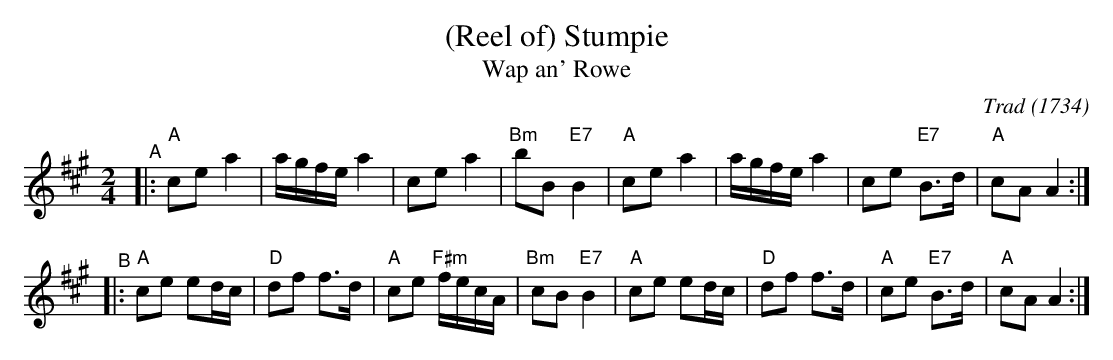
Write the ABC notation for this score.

X:1
T: (Reel of) Stumpie
T: Wap an' Rowe
O: Trad (1734)
M: 2/4
L: 1/8
K: A
"^A"\
|: "A"ce a2 | a/g/f/e/ a2 | ce a2 | "Bm"bB "E7"B2 \
|  "A"ce a2 | a/g/f/e/ a2 | ce "E7"B>d | "A"cA A2 :|
"^B"\
|: "A"ce ed/c/ | "D"df f>d | "A"ce "F#m"f/e/c/A/ | "Bm"cB "E7"B2 \
|  "A"ce ed/c/ | "D"df f>d | "A"ce "E7"B>d | "A"cA A2 :|
